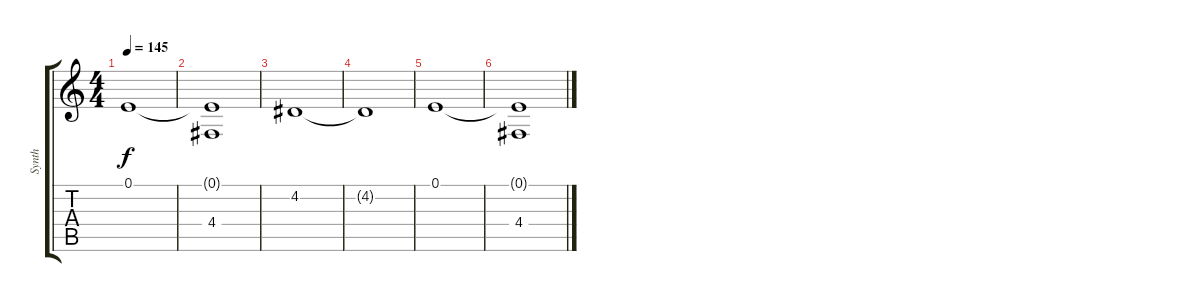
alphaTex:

\track ("Synth" "Synth") {instrument pad8sweep}
\staff {score tabs}
\tuning (E4 B3 G3 D3 A2 D2) {hide}
\ts (4 4)
\tempo 145
\clef g2
\ks c
0.1.1{dy f volume 8} |
(0.1{t} 4.4).1 |
4.2.1 |
4.2{t}.1 |
0.1.1{volume 8} |
(0.1{t} 4.4).1
